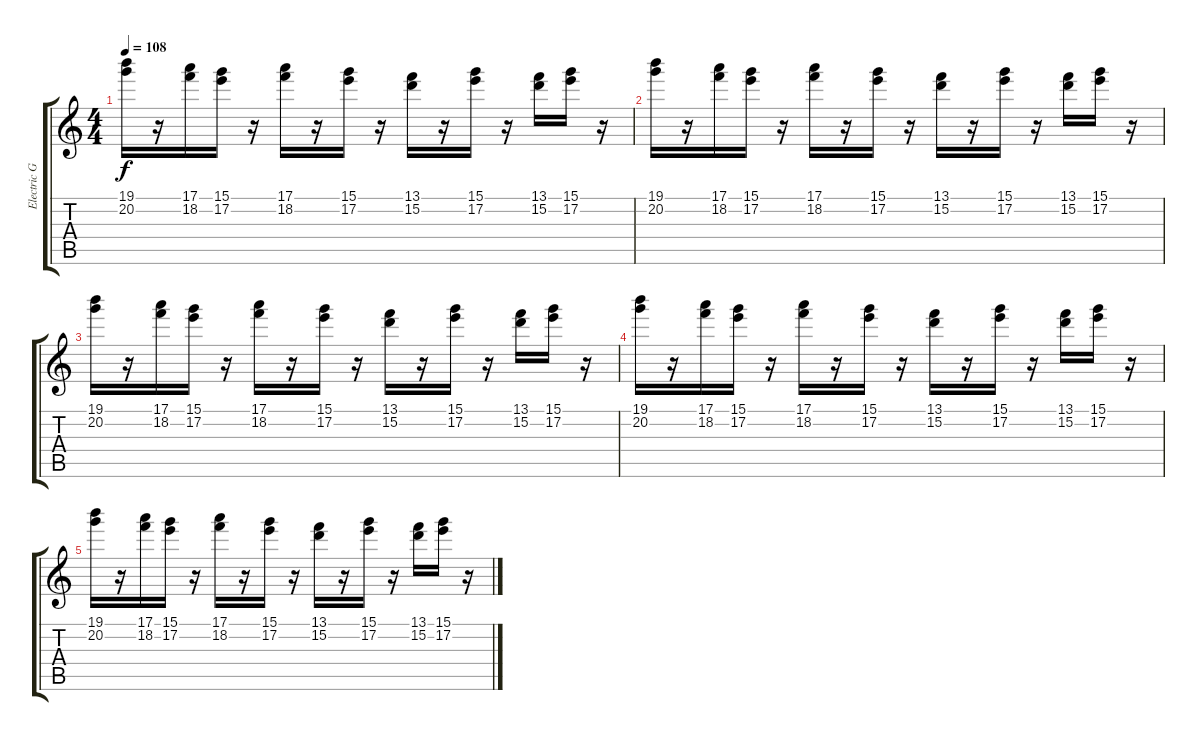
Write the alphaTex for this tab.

\track ("Electric Guitar" "Electric G") {instrument overdrivenguitar}
\staff {score tabs}
\tuning (E4 B3 G3 D3 A2 E2) {hide}
\ts (4 4)
\tempo 108
\clef g2
\ks c
(19.1 20.2).16{dy f} r.16 (17.1 18.2).16 (15.1 17.2).16 r.16 (17.1 18.2).16 r.16 (15.1 17.2).16 r.16 (13.1 15.2).16 r.16 (15.1 17.2).16 r.16 (13.1 15.2).16 (15.1 17.2).16 r.16 |
(19.1 20.2).16 r.16 (17.1 18.2).16 (15.1 17.2).16 r.16 (17.1 18.2).16 r.16 (15.1 17.2).16 r.16 (13.1 15.2).16 r.16 (15.1 17.2).16 r.16 (13.1 15.2).16 (15.1 17.2).16 r.16 |
(19.1 20.2).16 r.16 (17.1 18.2).16 (15.1 17.2).16 r.16 (17.1 18.2).16 r.16 (15.1 17.2).16 r.16 (13.1 15.2).16 r.16 (15.1 17.2).16 r.16 (13.1 15.2).16 (15.1 17.2).16 r.16 |
(19.1 20.2).16 r.16 (17.1 18.2).16 (15.1 17.2).16 r.16 (17.1 18.2).16 r.16 (15.1 17.2).16 r.16 (13.1 15.2).16 r.16 (15.1 17.2).16 r.16 (13.1 15.2).16 (15.1 17.2).16 r.16 |
(19.1 20.2).16 r.16 (17.1 18.2).16 (15.1 17.2).16 r.16 (17.1 18.2).16 r.16 (15.1 17.2).16 r.16 (13.1 15.2).16 r.16 (15.1 17.2).16 r.16 (13.1 15.2).16 (15.1 17.2).16 r.16
